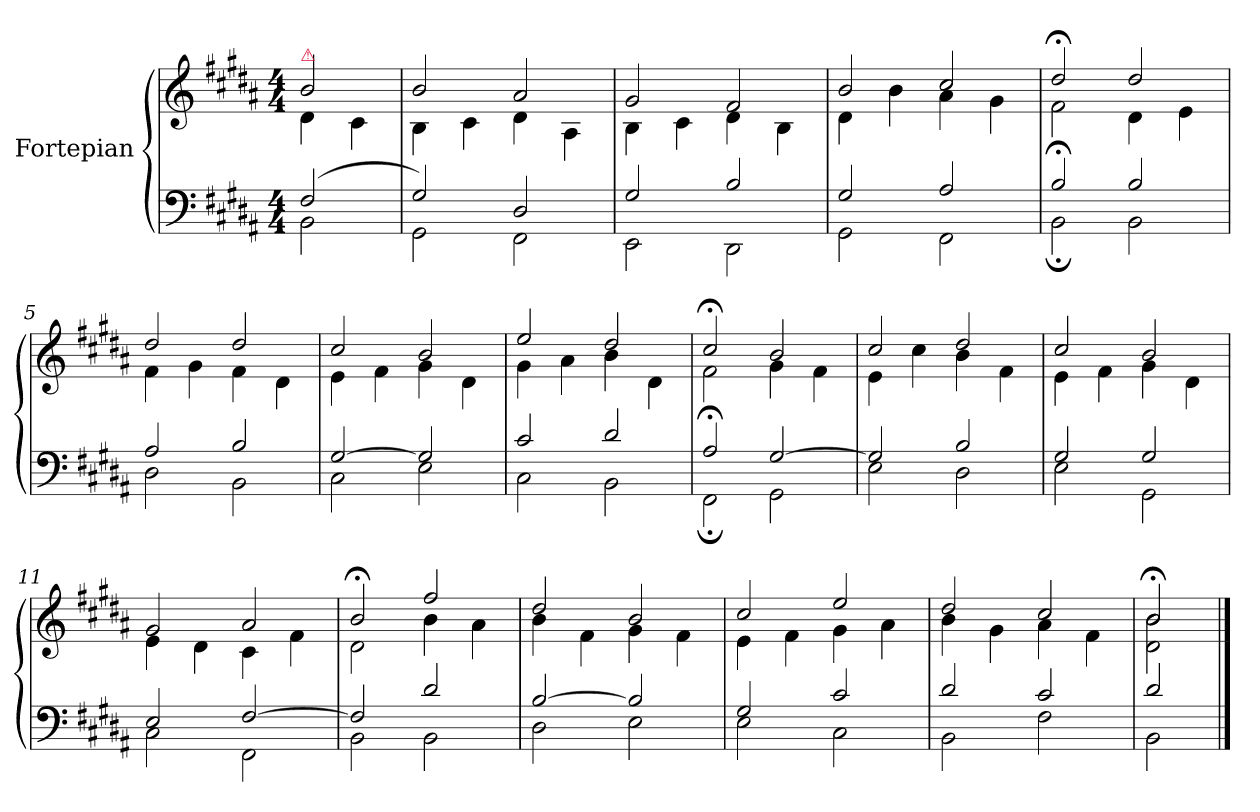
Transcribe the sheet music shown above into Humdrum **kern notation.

**kern	**kern
*part1	*part1
*staff2	*staff1
*I"Fortepian	*
*clefF4	*clefG2
*k[f#c#g#d#a#]	*k[f#c#g#d#a#]
*B:	*B:
*M4/4	*M4/4
=	=
*^	*^
!	!	!LO:TX:a:color=crimson:t=⚠	!
(2F#/	2BB\	2b/	4d#\
.	.	.	4c#\
=1	=1	=1	=1
2G#/)	2GG#\	2b/	4B\
.	.	.	4c#\
2D#/	2FF#\	2a#/	4d#\
.	.	.	4A#\
=2	=2	=2	=2
2G#/	2EE\	2g#/	4B\
.	.	.	4c#\
2B/	2DD#\	2f#/	4d#\
.	.	.	4B\
=3	=3	=3	=3
2G#/	2GG#\	2b/	4d#\
.	.	.	4b\
2A#/	2FF#\	2cc#/	4a#\
.	.	.	4g#\
=4	=4	=4	=4
2B;</	2BB;<\	2dd#;</	2f#\
2B/	2BB\	2dd#/	4d#\
.	.	.	4e\
=5	=5	=5	=5
2A#/	2D#\	2dd#/	4f#\
.	.	.	4g#\
2B/	2BB\	2dd#/	4f#\
.	.	.	4d#\
=6	=6	=6	=6
[2G#/	2C#\	2cc#/	4e\
.	.	.	4f#\
2G#/]	2E\	2b/	4g#\
.	.	.	4d#\
=7	=7	=7	=7
2c#/	2C#\	2ee/	4g#\
.	.	.	4a#\
2d#/	2BB\	2dd#/	4b\
.	.	.	4d#\
=8	=8	=8	=8
2A#;</	2FF#;<\	2cc#;</	2f#\
[2G#/	2GG#\	2b/	4g#\
.	.	.	4f#\
=9	=9	=9	=9
2G#/]	2E\	2cc#/	4e\
.	.	.	4cc#\
2B/	2D#\	2dd#/	4b\
.	.	.	4f#\
=10	=10	=10	=10
2G#/	2E\	2cc#/	4e\
.	.	.	4f#\
2G#/	2GG#\	2b/	4g#\
.	.	.	4d#\
=11	=11	=11	=11
2E/	2C#\	2g#/	4e\
.	.	.	4d#\
[2F#/	2FF#\	2a#/	4c#\
.	.	.	4f#\
=12	=12	=12	=12
2F#/]	2BB\	2b;</	2d#\
2d#/	2BB\	2ff#/	4b\
.	.	.	4a#\
=13	=13	=13	=13
[2B/	2D#\	2dd#/	4b\
.	.	.	4f#\
2B/]	2E\	2b/	4g#\
.	.	.	4f#\
=14	=14	=14	=14
2G#/	2E\	2cc#/	4e\
.	.	.	4f#\
2c#/	2C#\	2ee/	4g#\
.	.	.	4a#\
=15	=15	=15	=15
2d#/	2BB\	2dd#/	4b\
.	.	.	4g#\
2c#/	2F#\	2cc#/	4a#\
.	.	.	4f#\
=16	=16	=16	=16
2d#/	2BB\	2b;</	2d#\ 2b\
*v	*v	*	*
*	*v	*v
==	==
*-	*-
